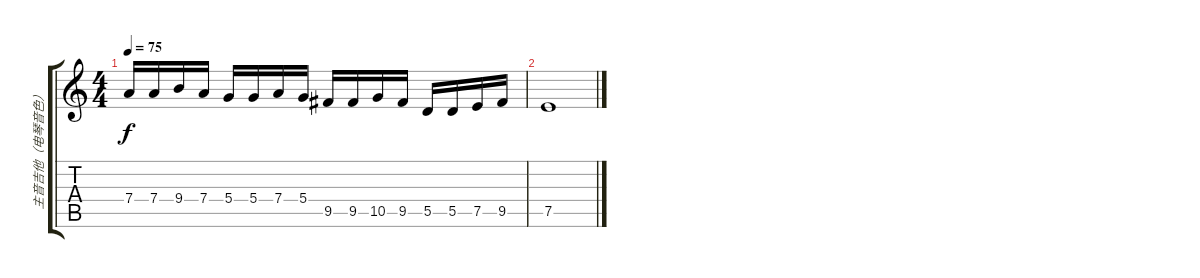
\track ("主音吉他（电琴音色）" "主音吉他（电琴音色）") {instrument distortionguitar}
\staff {score tabs}
\tuning (E4 B3 G3 D3 A2 E2) {hide}
\ts (4 4)
\tempo 75
\clef g2
\ks c
7.4.16{dy f} 7.4.16 9.4.16 7.4.16 5.4.16 5.4.16 7.4.16 5.4.16 9.5.16 9.5.16 10.5.16 9.5.16 5.5.16 5.5.16 7.5.16 9.5.16 |
7.5.1
